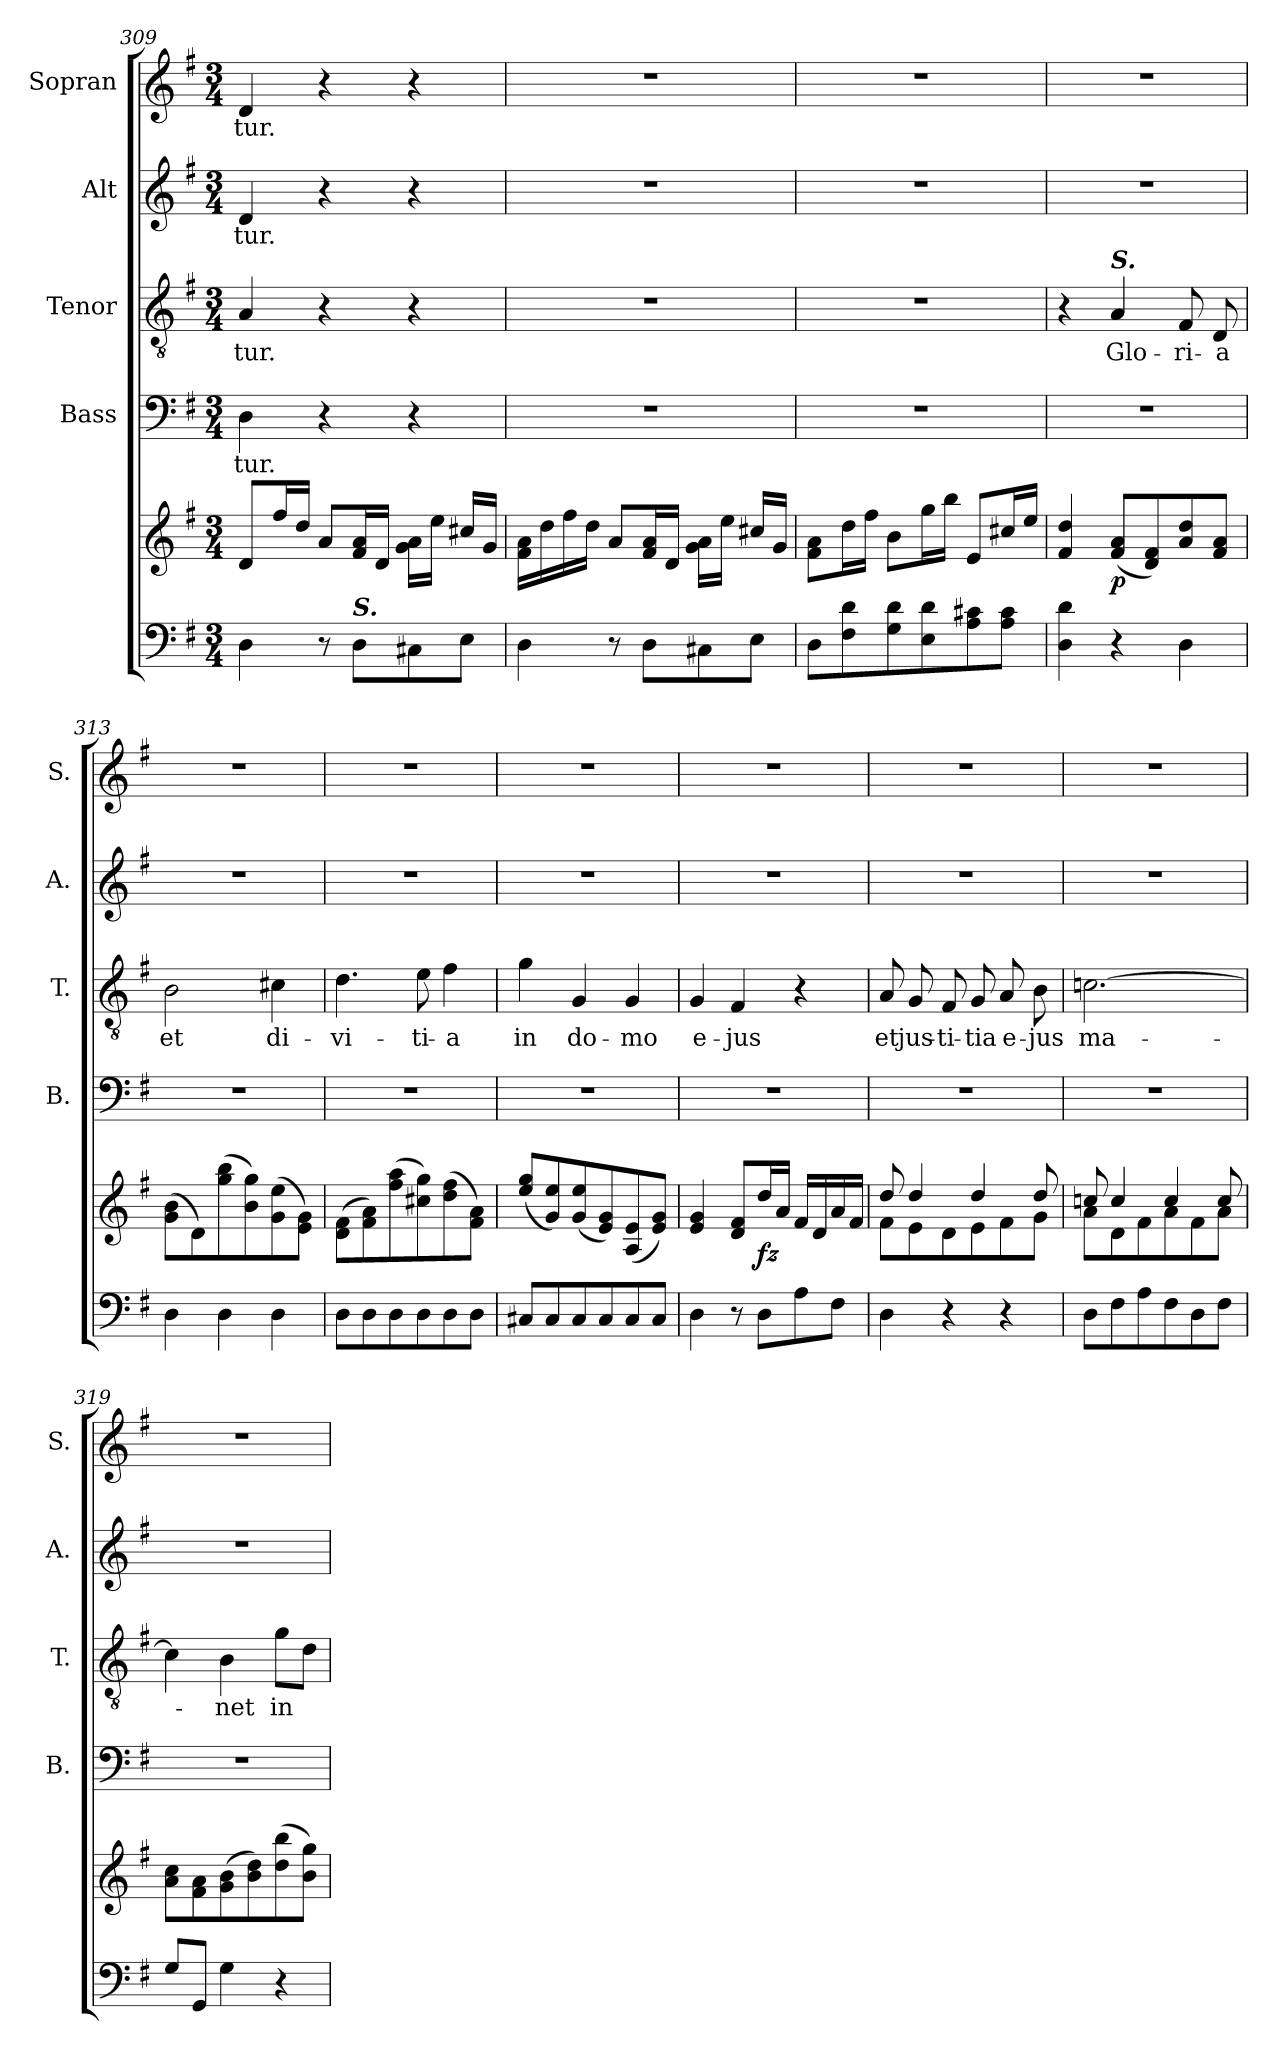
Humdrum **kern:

**kern	**kern	**dynam	**kern	**text	**kern	**text	**kern	**text	**kern	**text
*part5	*part5	*part5	*part4	*part4	*part3	*part3	*part2	*part2	*part1	*part1
*staff6	*staff5	*staff5/6	*staff4	*staff4	*staff3	*staff3	*staff2	*staff2	*staff1	*staff1
*	*	*	*I"Bass	*	*I"Tenor	*	*I"Alt	*	*I"Sopran	*
*	*	*	*I'B.	*	*I'T.	*	*I'A.	*	*I'S.	*
*clefF4	*clefG2	*	*clefF4	*	*clefGv2	*	*clefG2	*	*clefG2	*
*k[f#]	*k[f#]	*	*k[f#]	*	*k[f#]	*	*k[f#]	*	*k[f#]	*
*G:	*G:	*	*G:	*	*G:	*	*G:	*	*G:	*
*M3/4	*M3/4	*	*M3/4	*	*M3/4	*	*M3/4	*	*M3/4	*
=309	=309	=309	=309	=309	=309	=309	=309	=309	=309	=309
!	!	!	!	!LO:LY:b	!	!LO:LY:b	!	!LO:LY:b	!	!LO:LY:b
4D\	8d/L	.	4D\	-tur.	4A/	-tur.	4d/	-tur.	4d/	-tur.
.	16ff#/L	.	.	.	.	.	.	.	.	.
.	16dd/JJ	.	.	.	.	.	.	.	.	.
8r	8a/L	.	4r	.	4r	.	4r	.	4r	.
!LO:TX:a:Bi:t=S.	!	!	!	!	!	!	!	!	!	!
8D\L	16f#/ 16a/L	.	.	.	.	.	.	.	.	.
.	16d/JJ	.	.	.	.	.	.	.	.	.
8C#X\	16g\ 16a\LL	.	4r	.	4r	.	4r	.	4r	.
.	16ee\JJ	.	.	.	.	.	.	.	.	.
8E\J	16cc#X/LL	.	.	.	.	.	.	.	.	.
.	16g/JJ	.	.	.	.	.	.	.	.	.
!!LO:LB:g=z
=310	=310	=310	=310	=310	=310	=310	=310	=310	=310	=310
4D\	16f#\ 16a\LL	.	2.r	.	2.r	.	2.r	.	2.r	.
.	16dd\	.	.	.	.	.	.	.	.	.
.	16ff#\	.	.	.	.	.	.	.	.	.
.	16dd\JJ	.	.	.	.	.	.	.	.	.
8r	8a/L	.	.	.	.	.	.	.	.	.
8D\L	16f#/ 16a/L	.	.	.	.	.	.	.	.	.
.	16d/JJ	.	.	.	.	.	.	.	.	.
8C#X\	16g\ 16a\LL	.	.	.	.	.	.	.	.	.
.	16ee\JJ	.	.	.	.	.	.	.	.	.
8E\J	16cc#X/LL	.	.	.	.	.	.	.	.	.
.	16g/JJ	.	.	.	.	.	.	.	.	.
=311	=311	=311	=311	=311	=311	=311	=311	=311	=311	=311
8D\L	8f#\ 8a\L	.	2.r	.	2.r	.	2.r	.	2.r	.
8F#\ 8d\	16dd\L	.	.	.	.	.	.	.	.	.
.	16ff#\JJ	.	.	.	.	.	.	.	.	.
8G\ 8d\	8b\L	.	.	.	.	.	.	.	.	.
8E\ 8d\	16gg\L	.	.	.	.	.	.	.	.	.
.	16bb\JJ	.	.	.	.	.	.	.	.	.
8A\ 8c#X\	8e/L	.	.	.	.	.	.	.	.	.
8A\ 8c#\J	16cc#X/L	.	.	.	.	.	.	.	.	.
.	16ee/JJ	.	.	.	.	.	.	.	.	.
=312	=312	=312	=312	=312	=312	=312	=312	=312	=312	=312
4D\ 4d\	4f#/ 4dd/	.	2.r	.	4r	.	2.r	.	2.r	.
!	!	!	!	!	!LO:TX:a:Bi:t=S.	!	!	!	!	!
!	!	!LO:DY:b	!	!	!	!LO:LY:b	!	!	!	!
4r	(<8f#/ 8a/L	p	.	.	4A/	Glo-	.	.	.	.
.	8d/ 8f#/)	.	.	.	.	.	.	.	.	.
!	!	!	!	!	!	!LO:LY:b	!	!	!	!
4D\	8a/ 8dd/	.	.	.	8F#/	-ri-	.	.	.	.
!	!	!	!	!	!	!LO:LY:b	!	!	!	!
.	8f#/ 8a/J	.	.	.	8D/	-a	.	.	.	.
=313	=313	=313	=313	=313	=313	=313	=313	=313	=313	=313
!	!	!	!	!	!	!LO:LY:b	!	!	!	!
4D\	(>8g\ 8b\L	.	2.r	.	2B\	et	2.r	.	2.r	.
.	8d\)	.	.	.	.	.	.	.	.	.
4D\	(>8gg\ 8bb\	.	.	.	.	.	.	.	.	.
.	8b\ 8gg\)	.	.	.	.	.	.	.	.	.
!	!	!	!	!	!	!LO:LY:b	!	!	!	!
4D\	(>8g\ 8ee\	.	.	.	4c#X\	di-	.	.	.	.
.	8e\ 8g\J)	.	.	.	.	.	.	.	.	.
=314	=314	=314	=314	=314	=314	=314	=314	=314	=314	=314
!	!	!	!	!	!	!LO:LY:b	!	!	!	!
8D\L	(>8d\ 8f#\L	.	2.r	.	4.d\	-vi-	2.r	.	2.r	.
8D\	8f#\ 8a\)	.	.	.	.	.	.	.	.	.
8D\	(>8ff#\ 8aa\	.	.	.	.	.	.	.	.	.
!	!	!	!	!	!	!LO:LY:b	!	!	!	!
8D\	8cc#X\ 8gg\)	.	.	.	8e\	-ti-	.	.	.	.
!	!	!	!	!	!	!LO:LY:b	!	!	!	!
8D\	(>8dd\ 8ff#\	.	.	.	4f#\	-a	.	.	.	.
8D\J	8f#\ 8a\J)	.	.	.	.	.	.	.	.	.
=315	=315	=315	=315	=315	=315	=315	=315	=315	=315	=315
!	!	!	!	!	!	!LO:LY:b	!	!	!	!
8C#X/L	(<8ee/ 8gg/L	.	2.r	.	4g\	in	2.r	.	2.r	.
8C#/	8g/ 8ee/)	.	.	.	.	.	.	.	.	.
!	!	!	!	!	!	!LO:LY:b	!	!	!	!
8C#/	(<8g/ 8ee/	.	.	.	4G/	do-	.	.	.	.
8C#/	8e/ 8g/)	.	.	.	.	.	.	.	.	.
!	!	!	!	!	!	!LO:LY:b	!	!	!	!
8C#/	(<8A/ 8e/	.	.	.	4G/	-mo	.	.	.	.
8C#/J	8e/ 8g/J)	.	.	.	.	.	.	.	.	.
!!LO:PB:g=z
=316	=316	=316	=316	=316	=316	=316	=316	=316	=316	=316
!	!	!	!	!	!	!LO:LY:b	!	!	!	!
4D\	4e/ 4g/	.	2.r	.	4G/	e-	2.r	.	2.r	.
!	!	!	!	!	!	!LO:LY:b	!	!	!	!
8r	8d/ 8f#/L	.	.	.	4F#/	-jus	.	.	.	.
!	!	!LO:DY:b	!	!	!	!	!	!	!	!
8D\L	16dd/L	fz	.	.	.	.	.	.	.	.
.	16a/JJ	.	.	.	.	.	.	.	.	.
8A\	16f#/LL	.	.	.	4r	.	.	.	.	.
.	16d/	.	.	.	.	.	.	.	.	.
8F#\J	16a/	.	.	.	.	.	.	.	.	.
.	16f#/JJ	.	.	.	.	.	.	.	.	.
=317	=317	=317	=317	=317	=317	=317	=317	=317	=317	=317
*	*^	*	*	*	*	*	*	*	*	*
!	!	!	!	!	!	!	!LO:LY:b	!	!	!	!
4D\	8dd/	8f#\L	.	2.r	.	8A/	et	2.r	.	2.r	.
!	!	!	!	!	!	!	!LO:LY:b	!	!	!	!
.	4dd/	8e\	.	.	.	8G/	jus-	.	.	.	.
!	!	!	!	!	!	!	!LO:LY:b	!	!	!	!
4r	.	8d\	.	.	.	8F#/	-ti-	.	.	.	.
!	!	!	!	!	!	!	!LO:LY:b	!	!	!	!
.	4dd/	8e\	.	.	.	8G/	-tia	.	.	.	.
!	!	!	!	!	!	!	!LO:LY:b	!	!	!	!
4r	.	8f#\	.	.	.	8A/	e-	.	.	.	.
!	!	!	!	!	!	!	!LO:LY:b	!	!	!	!
.	8dd/	8g\J	.	.	.	8B\	-jus	.	.	.	.
=318	=318	=318	=318	=318	=318	=318	=318	=318	=318	=318	=318
!	!	!	!	!	!	!	!LO:LY:b	!	!	!	!
8D\L	8ccn/	8a\L	.	2.r	.	[2.cn\	ma-	2.r	.	2.r	.
8F#\	4cc/	8d\	.	.	.	.	.	.	.	.	.
8A\	.	8f#\	.	.	.	.	.	.	.	.	.
8F#\	4cc/	8a\	.	.	.	.	.	.	.	.	.
8D\	.	8f#\	.	.	.	.	.	.	.	.	.
8F#\J	8cc/	8a\J	.	.	.	.	.	.	.	.	.
*	*v	*v	*	*	*	*	*	*	*	*	*
=319	=319	=319	=319	=319	=319	=319	=319	=319	=319	=319
8G/L	8a\ 8cc\L	.	2.r	.	4c\]	.	2.r	.	2.r	.
8GG/J	8f#\ 8a\	.	.	.	.	.	.	.	.	.
!	!	!	!	!	!	!LO:LY:b	!	!	!	!
4G\	(>8g\ 8b\	.	.	.	4B\	-net	.	.	.	.
.	8b\ 8dd\)	.	.	.	.	.	.	.	.	.
!	!	!	!	!	!	!LO:LY:b	!	!	!	!
4r	(>8dd\ 8bb\	.	.	.	8g\L	in	.	.	.	.
.	8b\ 8gg\J)	.	.	.	8d\J	.	.	.	.	.
=	=	=	=	=	=	=	=	=	=	=
*-	*-	*-	*-	*-	*-	*-	*-	*-	*-	*-
